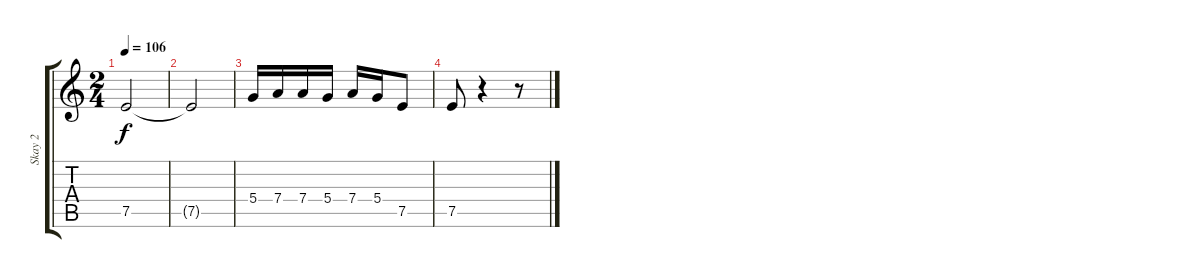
\track ("Skay 2" "Skay 2") {instrument distortionguitar}
\staff {score tabs}
\tuning (E4 B3 G3 D3 A2 E2) {hide}
\ts (2 4)
\tempo 106
\clef g2
\ks c
7.5{t}.2{dy f} |
7.5{t}.2 |
5.4.16{volume 16} 7.4.16 7.4.16 5.4.16 7.4.16 5.4.16 7.5.8 |
7.5.8 r.4 r.8
